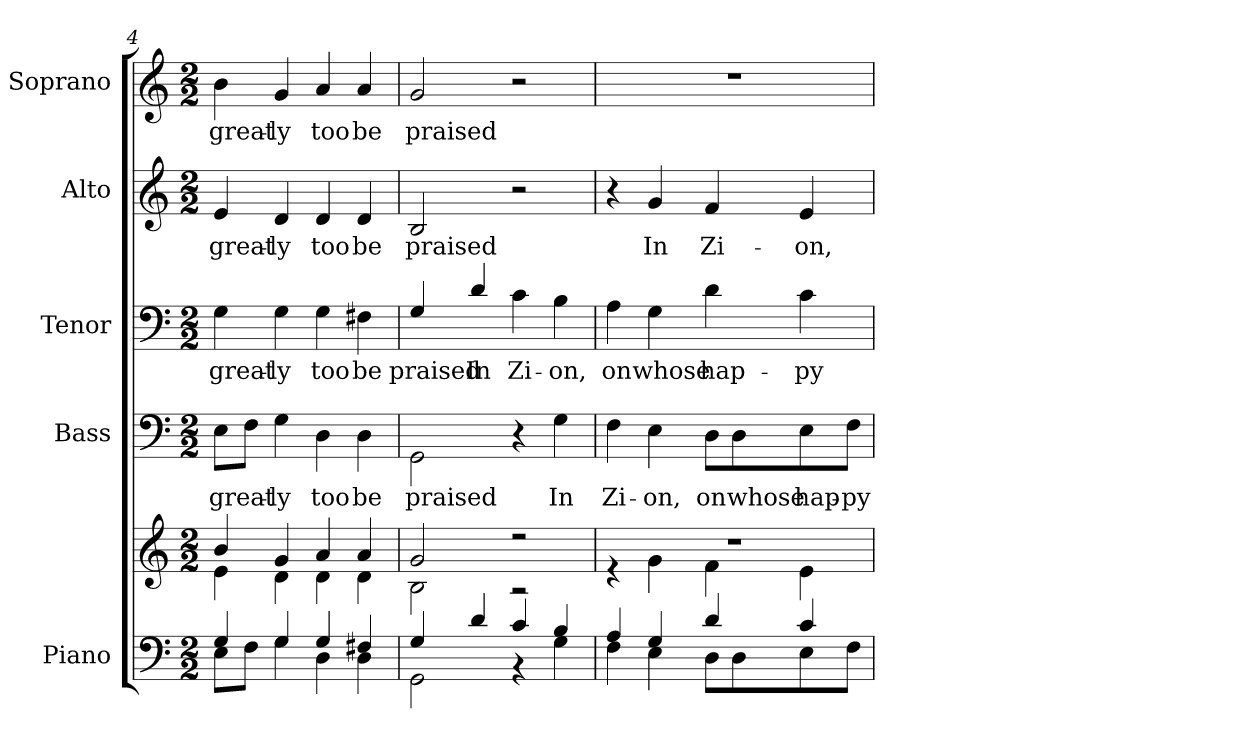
**kern	**kern	**kern	**text	**kern	**text	**kern	**text	**kern	**text
*part5	*part5	*part4	*part4	*part3	*part3	*part2	*part2	*part1	*part1
*staff6	*staff5	*staff4	*staff4	*staff3	*staff3	*staff2	*staff2	*staff1	*staff1
*I"Piano	*	*I"Bass	*	*I"Tenor	*	*I"Alto	*	*I"Soprano	*
*I'Pno.	*	*I'B.	*	*I'T.	*	*I'A.	*	*I'S.	*
!!LO:PB:g=z
*clefF4	*clefG2	*clefF4	*	*clefF4	*	*clefG2	*	*clefG2	*
*k[]	*k[]	*k[]	*	*k[]	*	*k[]	*	*k[]	*
*C:	*C:	*C:	*	*C:	*	*C:	*	*C:	*
*M2/2	*M2/2	*M2/2	*	*M2/2	*	*M2/2	*	*M2/2	*
=4	=4	=4	=4	=4	=4	=4	=4	=4	=4
*^	*^	*	*	*	*	*	*	*	*
!	!	!	!	!	!LO:LY:b:color=#000000	!	!	!	!	!	!
!	!	!	!	!	!	!	!LO:LY:b:color=#000000	!	!	!	!
!	!	!	!	!	!	!	!	!	!LO:LY:b:color=#000000	!	!
!	!	!	!	!	!	!	!	!	!	!	!LO:LY:b:color=#000000
4Gi/	8Ei\L	4bi/	4ei\	8Ei\L	great-	4Gi\	great-	4ei/	great-	4bi\	great-
.	8Fi\J	.	.	8Fi\J	.	.	.	.	.	.	.
!	!	!	!	!	!LO:LY:b:color=#000000	!	!	!	!	!	!
!	!	!	!	!	!	!	!LO:LY:b:color=#000000	!	!	!	!
!	!	!	!	!	!	!	!	!	!LO:LY:b:color=#000000	!	!
!	!	!	!	!	!	!	!	!	!	!	!LO:LY:b:color=#000000
4Gi/	4Gi\	4gi/	4di\	4Gi\	-ly	4Gi\	-ly	4di/	-ly	4gi/	-ly
!	!	!	!	!	!LO:LY:b:color=#000000	!	!	!	!	!	!
!	!	!	!	!	!	!	!LO:LY:b:color=#000000	!	!	!	!
!	!	!	!	!	!	!	!	!	!LO:LY:b:color=#000000	!	!
!	!	!	!	!	!	!	!	!	!	!	!LO:LY:b:color=#000000
4Gi/	4Di\	4ai/	4di\	4Di\	too	4Gi\	too	4di/	too	4ai/	too
!	!	!	!	!	!LO:LY:b:color=#000000	!	!	!	!	!	!
!	!	!	!	!	!	!	!LO:LY:b:color=#000000	!	!	!	!
!	!	!	!	!	!	!	!	!	!LO:LY:b:color=#000000	!	!
!	!	!	!	!	!	!	!	!	!	!	!LO:LY:b:color=#000000
4F#Xi/	4Di\	4ai/	4di\	4Di\	be	4F#Xi\	be	4di/	be	4ai/	be
=5	=5	=5	=5	=5	=5	=5	=5	=5	=5	=5	=5
!	!	!	!	!	!LO:LY:b:color=#000000	!	!	!	!	!	!
!	!	!	!	!	!	!	!LO:LY:b:color=#000000	!	!	!	!
!	!	!	!	!	!	!	!	!	!LO:LY:b:color=#000000	!	!
!	!	!	!	!	!	!	!	!	!	!	!LO:LY:b:color=#000000
4Gi/	2GGi\	2gi/	2Bi\	2GGi\	praised	4Gi/	praised	2Bi/	praised	2gi/	praised
!	!	!	!	!	!	!	!LO:LY:b:color=#000000	!	!	!	!
4di/	.	.	.	.	.	4di/	In	.	.	.	.
!	!	!	!	!	!	!	!LO:LY:b:color=#000000	!	!	!	!
4ci/	4r	2r	2r	4r	.	4ci\	Zi-	2r	.	2r	.
!	!	!	!	!	!LO:LY:b:color=#000000	!	!	!	!	!	!
!	!	!	!	!	!	!	!LO:LY:b:color=#000000	!	!	!	!
4Bi/	4Gi\	.	.	4Gi\	In	4Bi\	-on,	.	.	.	.
!!LO:PB:g=z
=6	=6	=6	=6	=6	=6	=6	=6	=6	=6	=6	=6
!	!	!	!	!	!LO:LY:b:color=#000000	!	!	!	!	!	!
!	!	!	!	!	!	!	!LO:LY:b:color=#000000	!	!	!	!
4Ai/	4Fi\	1r	4r	4Fi\	Zi-	4Ai\	on	4r	.	1r	.
!	!	!	!	!	!LO:LY:b:color=#000000	!	!	!	!	!	!
!	!	!	!	!	!	!	!LO:LY:b:color=#000000	!	!	!	!
!	!	!	!	!	!	!	!	!	!LO:LY:b:color=#000000	!	!
4Gi/	4Ei\	.	4gi\	4Ei\	-on,	4Gi\	whose	4gi/	In	.	.
!	!	!	!	!	!LO:LY:b:color=#000000	!	!	!	!	!	!
!	!	!	!	!	!	!	!LO:LY:b:color=#000000	!	!	!	!
!	!	!	!	!	!	!	!	!	!LO:LY:b:color=#000000	!	!
4di/	8Di\L	.	4fi\	8Di\L	on	4di\	hap-	4fi/	Zi-	.	.
!	!	!	!	!	!LO:LY:b:color=#000000	!	!	!	!	!	!
.	8Di\	.	.	8Di\	whose	.	.	.	.	.	.
!	!	!	!	!	!LO:LY:b:color=#000000	!	!	!	!	!	!
!	!	!	!	!	!	!	!LO:LY:b:color=#000000	!	!	!	!
!	!	!	!	!	!	!	!	!	!LO:LY:b:color=#000000	!	!
4ci/	8Ei\	.	4ei\	8Ei\	hap-	4ci\	-py	4ei/	-on,	.	.
!	!	!	!	!	!LO:LY:b:color=#000000	!	!	!	!	!	!
.	8Fi\J	.	.	8Fi\J	-py	.	.	.	.	.	.
*v	*v	*	*	*	*	*	*	*	*	*	*
*	*v	*v	*	*	*	*	*	*	*	*
=	=	=	=	=	=	=	=	=	=
*-	*-	*-	*-	*-	*-	*-	*-	*-	*-
